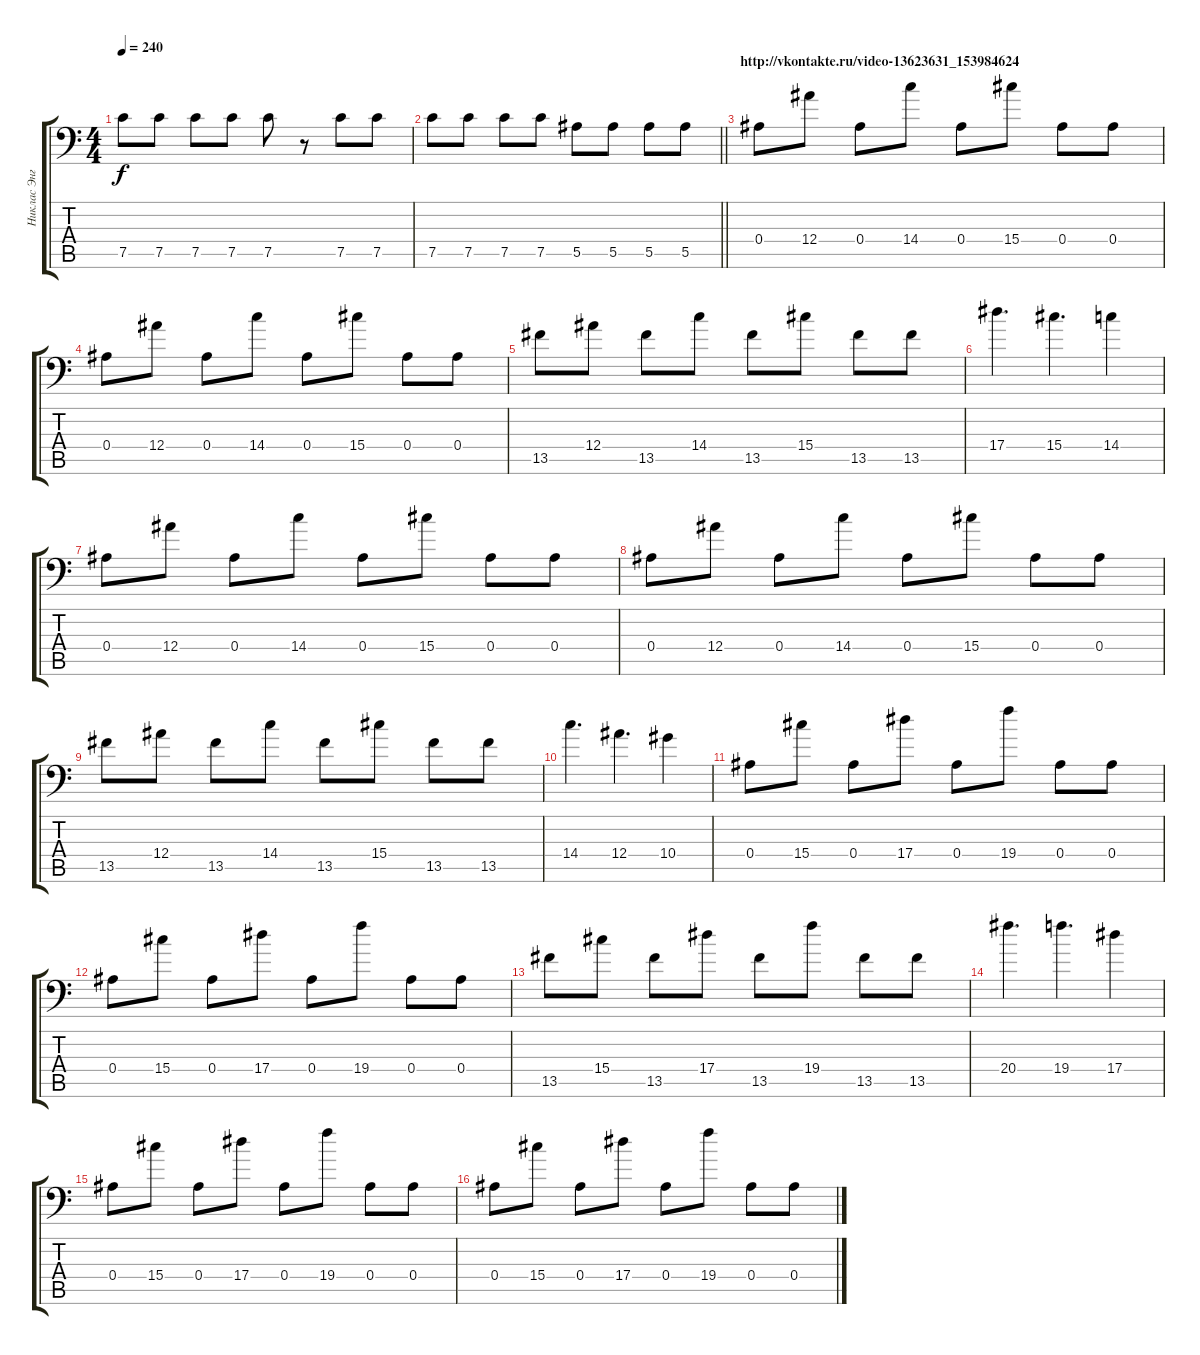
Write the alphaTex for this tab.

\track ("Никлас Энгелин(уже он)" "Никлас Энг") {instrument distortionguitar}
\staff {score tabs}
\tuning (C4 G3 Eb3 Bb2 F2 Bb1) {hide}
\ts (4 4)
\tempo 240
\clef f4
\ks c
7.5.8{dy f} 7.5.8 7.5.8 7.5.8 7.5.8 r.8 7.5.8 7.5.8 |
\barLineRight lightlight
7.5.8 7.5.8 7.5.8 7.5.8 5.5.8 5.5.8 5.5.8 5.5.8 |
\section ("" "http://vkontakte.ru/video-13623631_153984624")
0.4.8 12.4.8 0.4.8 14.4.8 0.4.8 15.4.8 0.4.8 0.4.8 |
0.4.8 12.4.8 0.4.8 14.4.8 0.4.8 15.4.8 0.4.8 0.4.8 |
13.5.8 12.4.8 13.5.8 14.4.8 13.5.8 15.4.8 13.5.8 13.5.8 |
17.4.4{d} 15.4.4{d} 14.4.4 |
0.4.8 12.4.8 0.4.8 14.4.8 0.4.8 15.4.8 0.4.8 0.4.8 |
0.4.8 12.4.8 0.4.8 14.4.8 0.4.8 15.4.8 0.4.8 0.4.8 |
13.5.8 12.4.8 13.5.8 14.4.8 13.5.8 15.4.8 13.5.8 13.5.8 |
14.4.4{d} 12.4.4{d} 10.4.4 |
0.4.8 15.4.8 0.4.8 17.4.8 0.4.8 19.4.8 0.4.8 0.4.8 |
0.4.8 15.4.8 0.4.8 17.4.8 0.4.8 19.4.8 0.4.8 0.4.8 |
13.5.8 15.4.8 13.5.8 17.4.8 13.5.8 19.4.8 13.5.8 13.5.8 |
20.4.4{d} 19.4.4{d} 17.4.4 |
0.4.8 15.4.8 0.4.8 17.4.8 0.4.8 19.4.8 0.4.8 0.4.8 |
0.4.8 15.4.8 0.4.8 17.4.8 0.4.8 19.4.8 0.4.8 0.4.8
